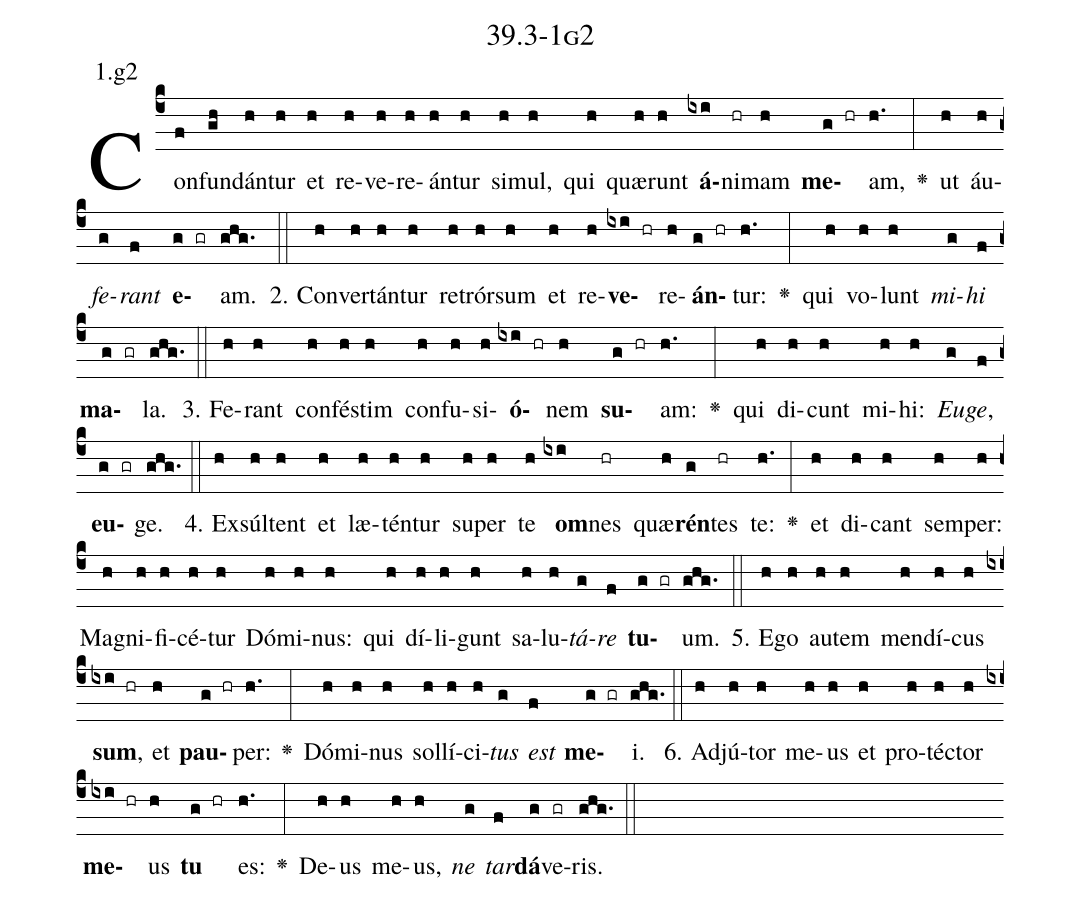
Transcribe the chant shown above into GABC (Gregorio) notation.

name: 39.3-1g2;
annotation: 1.g2;
%%
(c4)Con(f)fun(gh)dán(h)tur(h) et(h) re(h)ve(h)re(h)án(h)tur(h) si(h)mul,(h) qui(h) quæ(h)runt(h) <b>á</b>(ixi)ni(hr)mam(h) <b>me</b>(g hr)am,(h.) <v>\greheightstar</v>(:) ut(h) áu(h)<i>fe</i>(g)<i>rant</i>(f) <b>e</b>(g gr)am.(ghg.) (::)
2. Con(h)ver(h)tán(h)tur(h) re(h)trór(h)sum(h) et(h) re(h)<b>ve</b>(ixi hr)re(h)<b>án</b>(g hr)tur:(h.) <v>\greheightstar</v>(:) qui(h) vo(h)lunt(h) <i>mi</i>(g)<i>hi</i>(f) <b>ma</b>(g gr)la.(ghg.) (::)
3. Fe(h)rant(h) con(h)fés(h)tim(h) con(h)fu(h)si(h)<b>ó</b>(ixi hr)nem(h) <b>su</b>(g hr)am:(h.) <v>\greheightstar</v>(:) qui(h) di(h)cunt(h) mi(h)hi:(h) <i>Eu</i>(g)<i>ge</i>,(f) <b>eu</b>(g gr)ge.(ghg.) (::)
4. Ex(h)súl(h)tent(h) et(h) læ(h)tén(h)tur(h) su(h)per(h) te(h) <b>om</b>(ixi)nes(hr) quæ(h)<b>rén</b>(g)tes(hr) te:(h.) <v>\greheightstar</v>(:) et(h) di(h)cant(h) sem(h)per:(h) Ma(h)gni(h)fi(h)cé(h)tur(h) Dó(h)mi(h)nus:(h) qui(h) dí(h)li(h)gunt(h) sa(h)lu(h)<i>tá</i>(g)<i>re</i>(f) <b>tu</b>(g gr)um.(ghg.) (::)
5. E(h)go(h) au(h)tem(h) men(h)dí(h)cus(h) <b>sum</b>,(ixi hr) et(h) <b>pau</b>(g hr)per:(h.) <v>\greheightstar</v>(:) Dó(h)mi(h)nus(h) sol(h)lí(h)ci(h)<i>tus</i>(g) <i>est</i>(f) <b>me</b>(g gr)i.(ghg.) (::)
6. Ad(h)jú(h)tor(h) me(h)us(h) et(h) pro(h)téc(h)tor(h) <b>me</b>(ixi hr)us(h) <b>tu</b>(g hr) es:(h.) <v>\greheightstar</v>(:) De(h)us(h) me(h)us,(h) <i>ne</i>(g) <i>tar</i>(f)<b>dá</b>(g)ve(gr)ris.(ghg.) (::)
